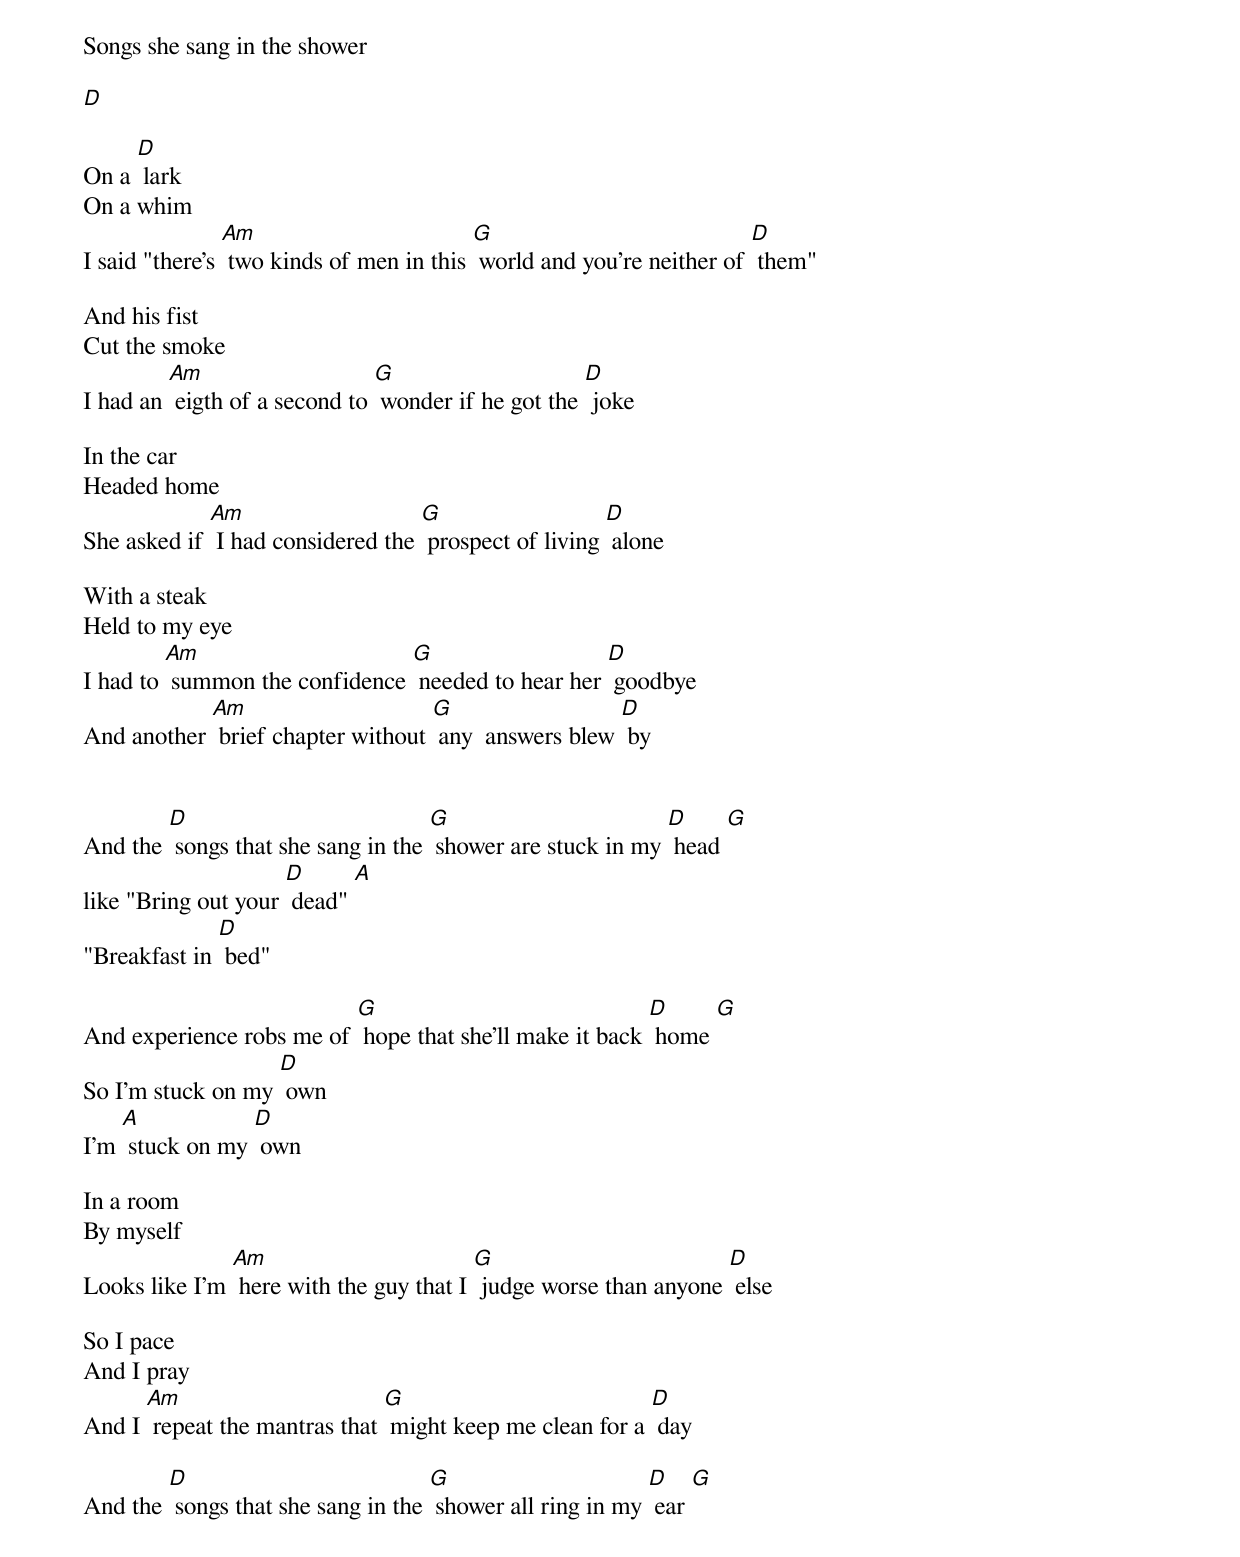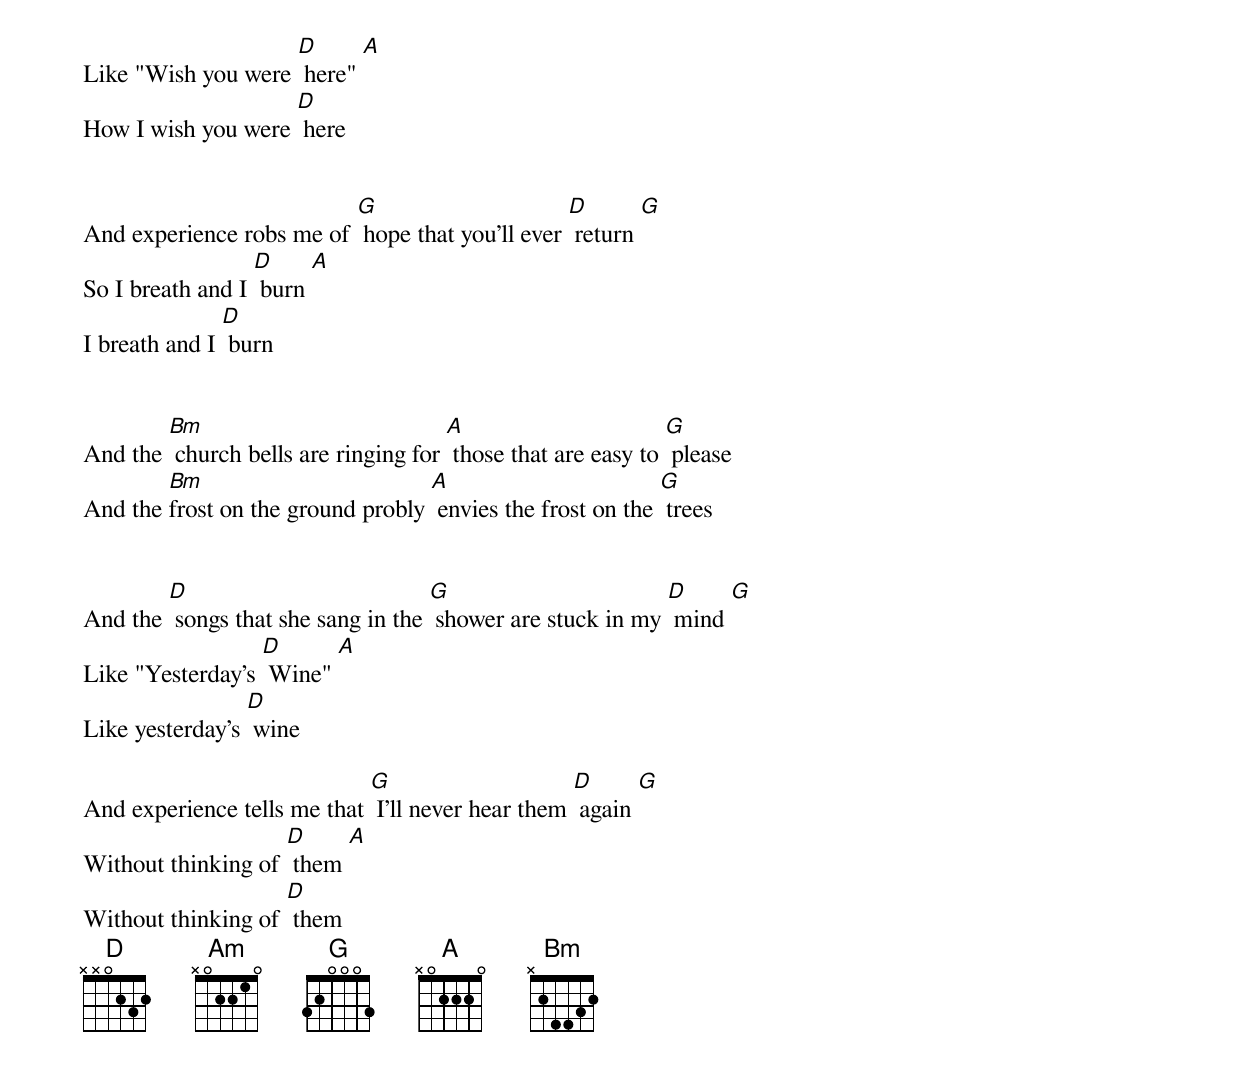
Songs she sang in the shower

[D]

On a [D] lark
On a whim
I said "there's [Am] two kinds of men in this [G] world and you're neither of [D] them"

And his fist
Cut the smoke
I had an [Am] eigth of a second to [G] wonder if he got the [D] joke

In the car
Headed home
She asked if [Am] I had considered the [G] prospect of living [D] alone

With a steak
Held to my eye
I had to [Am] summon the confidence [G] needed to hear her [D] goodbye
And another [Am] brief chapter without [G] any  answers blew [D] by

<chorus>
And the [D] songs that she sang in the [G] shower are stuck in my [D] head [G]
like "Bring out your [D] dead" [A]
"Breakfast in [D] bed"

And experience robs me of [G] hope that she'll make it back [D] home [G]
So I'm stuck on my [D] own
I'm [A] stuck on my [D] own

In a room
By myself
Looks like I'm [Am] here with the guy that I [G] judge worse than anyone [D] else

So I pace
And I pray
And I [Am] repeat the mantras that [G] might keep me clean for a [D] day

And the [D] songs that she sang in the [G] shower all ring in my [D] ear [G]
Like "Wish you were [D] here" [A]
How I wish you were [D] here


And experience robs me of [G] hope that you'll ever [D] return [G]
So I breath and I [D] burn [A]
I breath and I [D] burn

<bridge>
And the [Bm] church bells are ringing for [A] those that are easy to [G] please
And the [Bm]frost on the ground probly [A] envies the frost on the [G] trees
</bridge>

And the [D] songs that she sang in the [G] shower are stuck in my [D] mind [G]
Like "Yesterday's [D] Wine" [A]
Like yesterday's [D] wine

And experience tells me that [G] I'll never hear them [D] again [G]
Without thinking of [D] them [A]
Without thinking of [D] them
